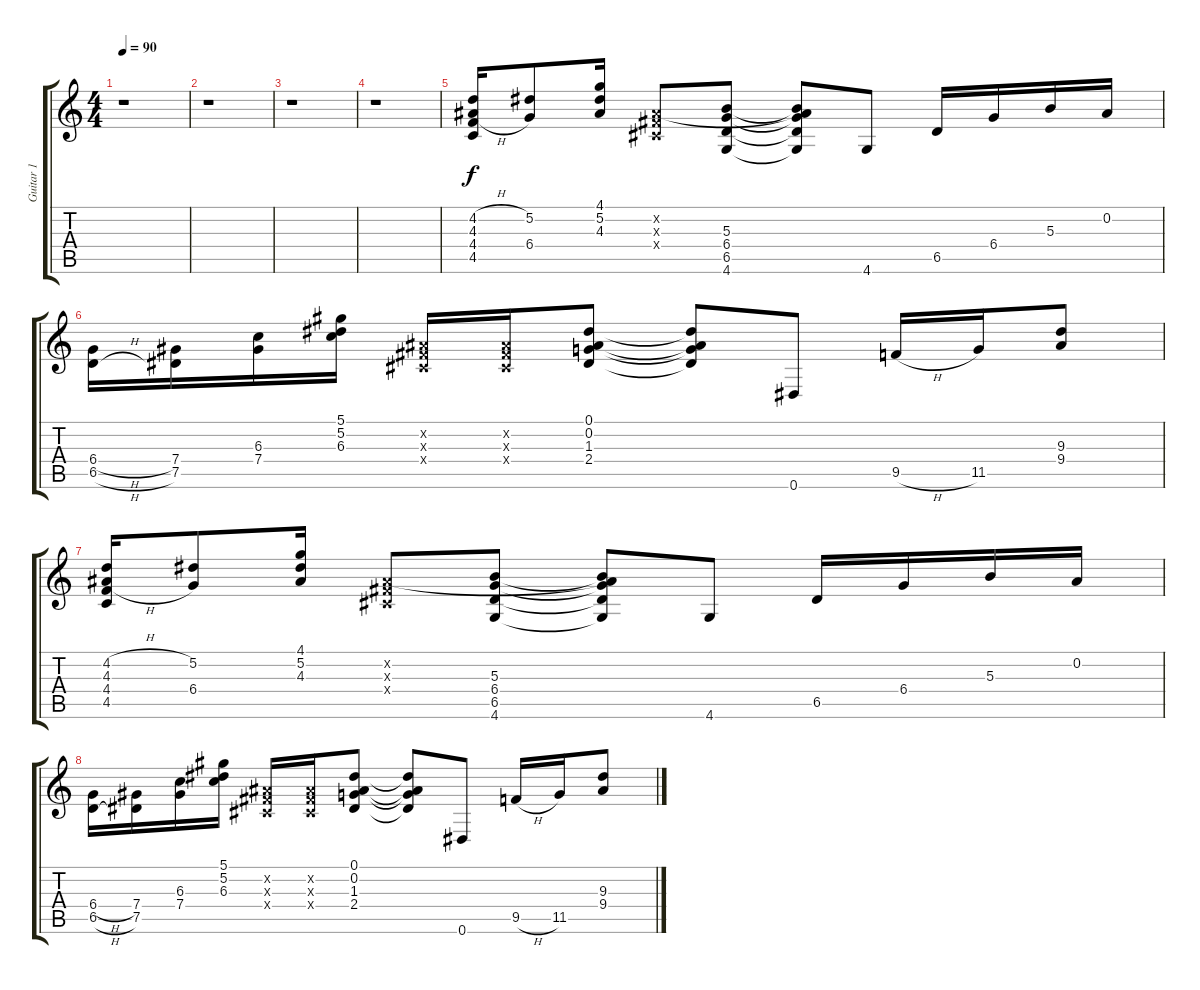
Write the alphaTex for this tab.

\track ("Guitar 1" "Guitar 1") {instrument electricguitarjazz}
\staff {score tabs}
\tuning (Eb4 Bb3 Gb3 Db3 Ab2 Eb2) {hide}
\ts (4 4)
\tempo 90
\clef g2
\ks c
r.1{dy f} |
r.1 |
r.1 |
r.1 |
(4.2{h} 4.3 4.4{h} 4.5).16 (5.2 6.4).8 (4.1 5.2 4.3).16 (0.2{x} 0.3{x} 0.4{x}).8 (5.3 6.4 6.5 4.6).8 (0.2{t} 5.3{t} 6.4{t} 6.5{t} 4.6{t}).8 4.6.8 6.5.16 6.4.16 5.3.16 0.2.16 |
(6.4{h} 6.5{h}).16 (7.4 7.5).16 (6.3 7.4).16 (5.1 5.2 6.3).16 (0.2{x} 0.3{x} 0.4{x}).16 (0.2{x} 0.3{x} 0.4{x}).16 (0.1 0.2 1.3 2.4).8 (0.1{t} 0.2{t} 1.3{t} 2.4{t}).8 0.6.8 9.5{h}.16 11.5.16 (9.3 9.4).8 |
(4.2{h} 4.3 4.4{h} 4.5).16 (5.2 6.4).8 (4.1 5.2 4.3).16 (0.2{x} 0.3{x} 0.4{x}).8 (5.3 6.4 6.5 4.6).8 (0.2{t} 5.3{t} 6.4{t} 6.5{t} 4.6{t}).8 4.6.8 6.5.16 6.4.16 5.3.16 0.2.16 |
(6.4{h} 6.5{h}).16 (7.4 7.5).16 (6.3 7.4).16 (5.1 5.2 6.3).16 (0.2{x} 0.3{x} 0.4{x}).16 (0.2{x} 0.3{x} 0.4{x}).16 (0.1 0.2 1.3 2.4).8 (0.1{t} 0.2{t} 1.3{t} 2.4{t}).8 0.6.8 9.5{h}.16 11.5.16 (9.3 9.4).8
